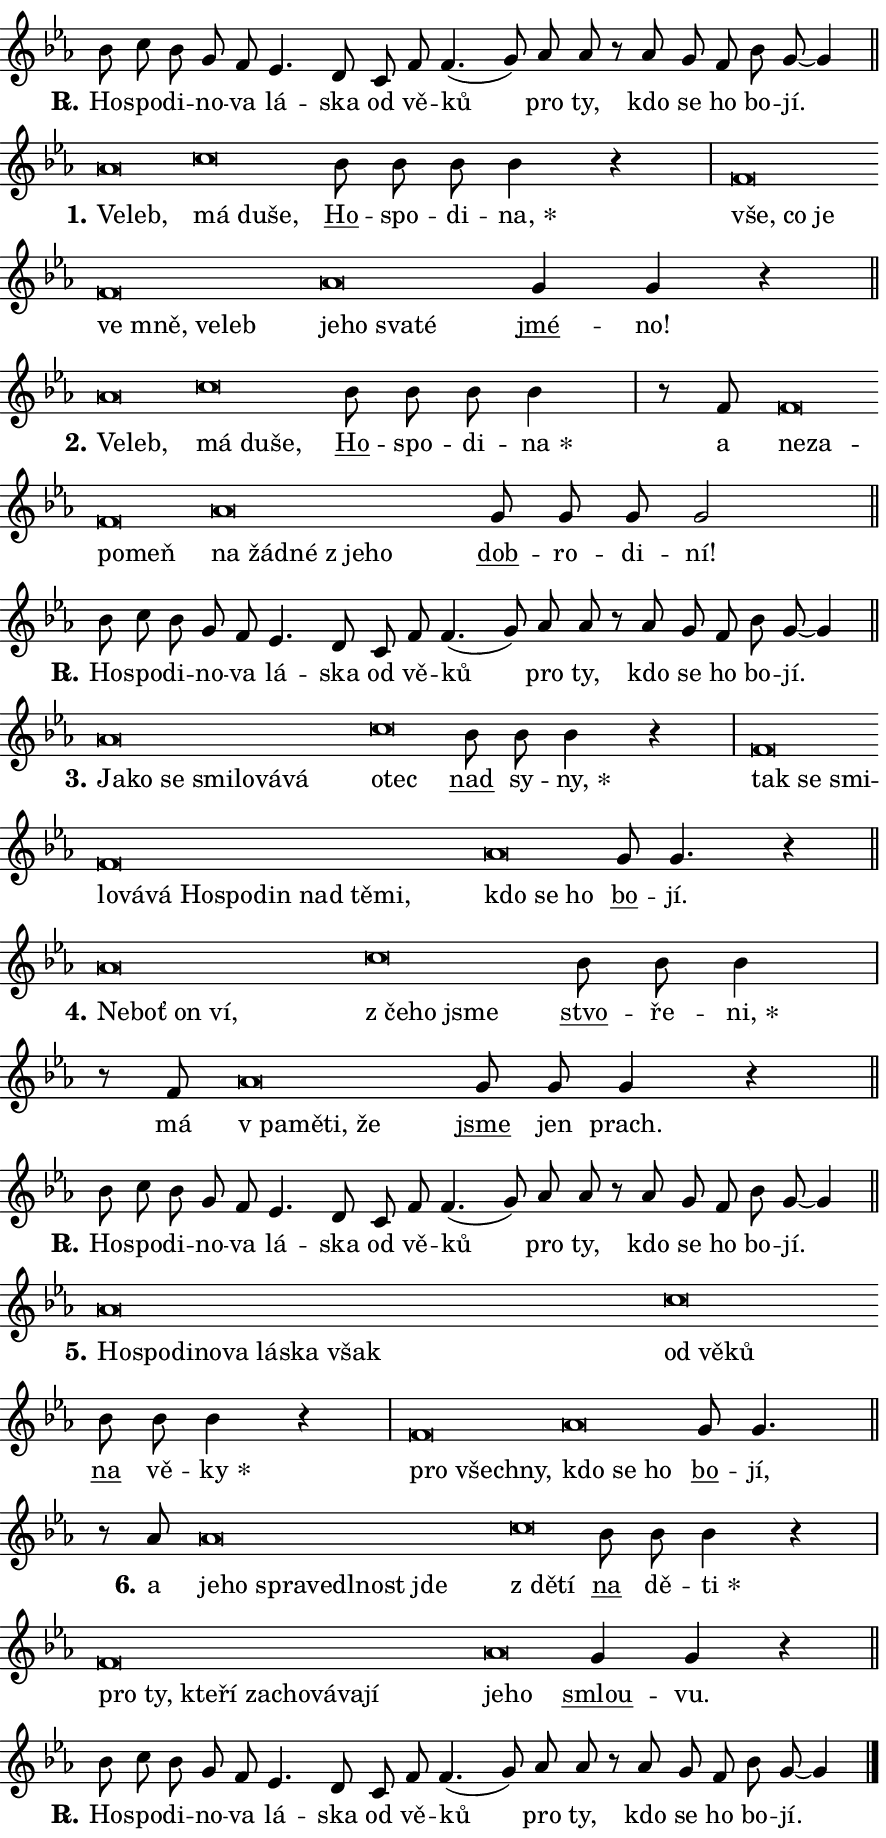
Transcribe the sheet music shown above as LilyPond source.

\version "2.24.0"
\header { tagline = "" }
\paper {
  indent = 0\cm
  top-margin = 0\cm
  right-margin = 0.13\cm % to fit lyric hyphens
  bottom-margin = 0\cm
  left-margin = 0\cm
  paper-width = 15\cm
  page-breaking = #ly:one-page-breaking
  system-system-spacing.basic-distance = #11
  score-system-spacing.basic-distance = #11
  ragged-last = ##f
}


%% Author: Thomas Morley
%% https://lists.gnu.org/archive/html/lilypond-user/2020-05/msg00002.html
#(define (line-position grob)
"Returns position of @var[grob} in current system:
   @code{'start}, if at first time-step
   @code{'end}, if at last time-step
   @code{'middle} otherwise
"
  (let* ((col (ly:item-get-column grob))
         (ln (ly:grob-object col 'left-neighbor))
         (rn (ly:grob-object col 'right-neighbor))
         (col-to-check-left (if (ly:grob? ln) ln col))
         (col-to-check-right (if (ly:grob? rn) rn col))
         (break-dir-left
           (and
             (ly:grob-property col-to-check-left 'non-musical #f)
             (ly:item-break-dir col-to-check-left)))
         (break-dir-right
           (and
             (ly:grob-property col-to-check-right 'non-musical #f)
             (ly:item-break-dir col-to-check-right))))
        (cond ((eqv? 1 break-dir-left) 'start)
              ((eqv? -1 break-dir-right) 'end)
              (else 'middle))))

#(define (tranparent-at-line-position vctor)
  (lambda (grob)
  "Relying on @code{line-position} select the relevant enry from @var{vctor}.
Used to determine transparency,"
    (case (line-position grob)
      ((end) (not (vector-ref vctor 0)))
      ((middle) (not (vector-ref vctor 1)))
      ((start) (not (vector-ref vctor 2))))))

noteHeadBreakVisibility =
#(define-music-function (break-visibility)(vector?)
"Makes @code{NoteHead}s transparent relying on @var{break-visibility}"
#{
  \override NoteHead.transparent =
    #(tranparent-at-line-position break-visibility)
#})

#(define delete-ledgers-for-transparent-note-heads
  (lambda (grob)
    "Reads whether a @code{NoteHead} is transparent.
If so this @code{NoteHead} is removed from @code{'note-heads} from
@var{grob}, which is supposed to be @code{LedgerLineSpanner}.
As a result ledgers are not printed for this @code{NoteHead}"
    (let* ((nhds-array (ly:grob-object grob 'note-heads))
           (nhds-list
             (if (ly:grob-array? nhds-array)
                 (ly:grob-array->list nhds-array)
                 '()))
           ;; Relies on the transparent-property being done before
           ;; Staff.LedgerLineSpanner.after-line-breaking is executed.
           ;; This is fragile ...
           (to-keep
             (remove
               (lambda (nhd)
                 (ly:grob-property nhd 'transparent #f))
               nhds-list)))
      ;; TODO find a better method to iterate over grob-arrays, similiar
      ;; to filter/remove etc for lists
      ;; For now rebuilt from scratch
      (set! (ly:grob-object grob 'note-heads)  '())
      (for-each
        (lambda (nhd)
          (ly:pointer-group-interface::add-grob grob 'note-heads nhd))
        to-keep))))

squashNotes = {
  \override NoteHead.X-extent = #'(-0.2 . 0.2)
  \override NoteHead.Y-extent = #'(-0.75 . 0)
  \override NoteHead.stencil =
    #(lambda (grob)
       (let ((pos (ly:grob-property grob 'staff-position)))
         (begin
           (if (< pos -7) (display "ERROR: Lower brevis then expected\n") (display ""))
           (if (<= pos -6) ly:text-interface::print ly:note-head::print))))
}
unSquashNotes = {
  \revert NoteHead.X-extent
  \revert NoteHead.Y-extent
  \revert NoteHead.stencil
}

hideNotes = \noteHeadBreakVisibility #begin-of-line-visible
unHideNotes = \noteHeadBreakVisibility #all-visible

% work-around for resetting accidentals
% https://lilypond.org/doc/v2.23/Documentation/notation/displaying-rhythms#unmetered-music
cadenzaMeasure = {
  \cadenzaOff
  \partial 1024 s1024
  \cadenzaOn
}

#(define-markup-command (accent layout props text) (markup?)
  "Underline accented syllable"
  (interpret-markup layout props
    #{\markup \override #'(offset . 4.3) \underline { #text }#}))

responsum = \markup \concat {
  "R" \hspace #-1.05 \path #0.1 #'((moveto 0 0.07) (lineto 0.9 0.8)) \hspace #0.05 "."
}

spaceSize = #0.6828661417322834 % exact space size for TeX Gyre Schola

\layout {
  \context {
    \Staff
    \remove "Time_signature_engraver"
    \override LedgerLineSpanner.after-line-breaking = #delete-ledgers-for-transparent-note-heads
  }
  \context {
    \Lyrics {
      \override LyricSpace.minimum-distance = \spaceSize
      \override LyricText.font-name = #"TeX Gyre Schola"
      \override LyricText.font-size = 1
      \override StanzaNumber.font-name = #"TeX Gyre Schola Bold"
      \override StanzaNumber.font-size = 1
    }
  }
  \context {
    \Score 
    \override NoteHead.text =
      #(lambda (grob) 
        (let ((pos (ly:grob-property grob 'staff-position)))
          #{\markup {
            \combine
              \halign #-0.55 \raise #(if (= pos -6) 0 0.5) \override #'(thickness . 2) \draw-line #'(3.2 . 0)
              \musicglyph "noteheads.sM1"
          }#}))
  }
}

% magnetic-lyrics.ily
%
%   written by
%     Jean Abou Samra <jean@abou-samra.fr>
%     Werner Lemberg <wl@gnu.org>
%
%   adapted by
%     Jiri Hon <jiri.hon@gmail.com>
%
% Version 2022-Apr-15

% https://www.mail-archive.com/lilypond-user@gnu.org/msg149350.html

#(define (Left_hyphen_pointer_engraver context)
   "Collect syllable-hyphen-syllable occurrences in lyrics and store
them in properties.  This engraver only looks to the left.  For
example, if the lyrics input is @code{foo -- bar}, it does the
following.

@itemize @bullet
@item
Set the @code{text} property of the @code{LyricHyphen} grob between
@q{foo} and @q{bar} to @code{foo}.

@item
Set the @code{left-hyphen} property of the @code{LyricText} grob with
text @q{foo} to the @code{LyricHyphen} grob between @q{foo} and
@q{bar}.
@end itemize

Use this auxiliary engraver in combination with the
@code{lyric-@/text::@/apply-@/magnetic-@/offset!} hook."
   (let ((hyphen #f)
         (text #f))
     (make-engraver
      (acknowledgers
       ((lyric-syllable-interface engraver grob source-engraver)
        (set! text grob)))
      (end-acknowledgers
       ((lyric-hyphen-interface engraver grob source-engraver)
        ;(when (not (grob::has-interface grob 'lyric-space-interface))
          (set! hyphen grob)));)
      ((stop-translation-timestep engraver)
       (when (and text hyphen)
         (ly:grob-set-object! text 'left-hyphen hyphen))
       (set! text #f)
       (set! hyphen #f)))))

#(define (lyric-text::apply-magnetic-offset! grob)
   "If the space between two syllables is less than the value in
property @code{LyricText@/.details@/.squash-threshold}, move the right
syllable to the left so that it gets concatenated with the left
syllable.

Use this function as a hook for
@code{LyricText@/.after-@/line-@/breaking} if the
@code{Left_@/hyphen_@/pointer_@/engraver} is active."
   (let ((hyphen (ly:grob-object grob 'left-hyphen #f)))
     (when hyphen
       (let ((left-text (ly:spanner-bound hyphen LEFT)))
         (when (grob::has-interface left-text 'lyric-syllable-interface)
           (let* ((common (ly:grob-common-refpoint grob left-text X))
                  (this-x-ext (ly:grob-extent grob common X))
                  (left-x-ext
                   (begin
                     ;; Trigger magnetism for left-text.
                     (ly:grob-property left-text 'after-line-breaking)
                     (ly:grob-extent left-text common X)))
                  ;; `delta` is the gap width between two syllables.
                  (delta (- (interval-start this-x-ext)
                            (interval-end left-x-ext)))
                  (details (ly:grob-property grob 'details))
                  (threshold (assoc-get 'squash-threshold details 0.2)))
             (when (< delta threshold)
               (let* (;; We have to manipulate the input text so that
                      ;; ligatures crossing syllable boundaries are not
                      ;; disabled.  For languages based on the Latin
                      ;; script this is essentially a beautification.
                      ;; However, for non-Western scripts it can be a
                      ;; necessity.
                      (lt (ly:grob-property left-text 'text))
                      (rt (ly:grob-property grob 'text))
                      (is-space (grob::has-interface hyphen 'lyric-space-interface))
                      (space (if is-space " " ""))
                      (extra-delta (if is-space spaceSize 0))
                      ;; Append new syllable.
                      (ltrt-space (if (and (string? lt) (string? rt))
                                (string-append lt space rt)
                                (make-concat-markup (list lt space rt))))
                      ;; Right-align `ltrt` to the right side.
                      (ltrt-space-markup (grob-interpret-markup
                               grob
                               (make-translate-markup
                                (cons (interval-length this-x-ext) 0)
                                (make-right-align-markup ltrt-space)))))
                 (begin
                   ;; Don't print `left-text`.
                   (ly:grob-set-property! left-text 'stencil #f)
                   ;; Set text and stencil (which holds all collected
                   ;; syllables so far) and shift it to the left.
                   (ly:grob-set-property! grob 'text ltrt-space)
                   (ly:grob-set-property! grob 'stencil ltrt-space-markup)
                   (ly:grob-translate-axis! grob (- (- delta extra-delta)) X))))))))))


#(define (lyric-hyphen::displace-bounds-first grob)
   ;; Make very sure this callback isn't triggered too early.
   (let ((left (ly:spanner-bound grob LEFT))
         (right (ly:spanner-bound grob RIGHT)))
     (ly:grob-property left 'after-line-breaking)
     (ly:grob-property right 'after-line-breaking)
     (ly:lyric-hyphen::print grob)))

squashThreshold = #0.4

\layout {
  \context {
    \Lyrics
    \consists #Left_hyphen_pointer_engraver
    \override LyricText.after-line-breaking =
      #lyric-text::apply-magnetic-offset!
    \override LyricHyphen.stencil = #lyric-hyphen::displace-bounds-first
    \override LyricText.details.squash-threshold = \squashThreshold
    \override LyricHyphen.minimum-distance = 0
    \override LyricHyphen.minimum-length = \squashThreshold
  }
}

squashText = \override LyricText.details.squash-threshold = 9999
unSquashText = \override LyricText.details.squash-threshold = \squashThreshold

leftText = \override LyricText.self-alignment-X = #LEFT
unLeftText = \revert LyricText.self-alignment-X

starOffset = #(lambda (grob) 
                (let ((x_offset (ly:self-alignment-interface::aligned-on-x-parent grob)))
                  (if (= x_offset 0) 0 (+ x_offset 1.2))))

star = #(define-music-function (syllable)(string?)
"Append star separator at the end of a syllable"
#{
  \once \override LyricText.X-offset = #starOffset
  \lyricmode { \markup {
    #syllable
    \override #'((font-name . "TeX Gyre Schola Bold")) \hspace #0.2 \lower #0.65 \larger "*"
  } }
#})

starAccent = #(define-music-function (syllable)(string?)
"Append star separator at the end of a syllable and make accent"
#{
  \once \override LyricText.X-offset = #starOffset
  \lyricmode { \markup {
    \accent #syllable
    \override #'((font-name . "TeX Gyre Schola Bold")) \hspace #0.2 \lower #0.65 \larger "*"
  } }
#})

breath = #(define-music-function (syllable)(string?)
"Append breathing indicator at the end of a syllable"
#{
  \lyricmode { \markup { #syllable "+" } }
#})

optionalBreath = #(define-music-function (syllable)(string?)
"Append optional breathing indicator at the end of a syllable"
#{
  \lyricmode { \markup { #syllable "(+)" } }
#})


\score {
    <<
        \new Voice = "melody" { \cadenzaOn \key es \major \relative { bes'8 c bes g f es4. d8 \bar "" c f f4.( g8)] \bar "" as as \bar "" r as g f bes g~ g4 \cadenzaMeasure \bar "||" \break } }
        \new Lyrics \lyricsto "melody" { \lyricmode { \set stanza = \responsum
Ho -- spo -- di -- no -- va lá -- ska od vě -- ků pro ty, kdo se ho bo -- jí. } }
    >>
    \layout {}
}

\score {
    <<
        \new Voice = "melody" { \cadenzaOn \key es \major \relative { \squashNotes as'\breve*1/16 \hideNotes \breve*1/16 \bar "" \unHideNotes \unSquashNotes \squashNotes c\breve*1/16 \hideNotes \breve*1/16 \breve*1/16 \bar "" \unHideNotes \unSquashNotes \bar "" bes8 bes bes bes4 r \cadenzaMeasure \bar "|" \squashNotes f\breve*1/16 \hideNotes \breve*1/16 \bar "" \breve*1/16 \bar "" \breve*1/16 \bar "" \breve*1/16 \bar "" \breve*1/16 \breve*1/16 \bar "" \unHideNotes \unSquashNotes \squashNotes as\breve*1/16 \hideNotes \breve*1/16 \bar "" \breve*1/16 \breve*1/16 \bar "" \unHideNotes \unSquashNotes \bar "" g4 g r \cadenzaMeasure \bar "||" \break } }
        \new Lyrics \lyricsto "melody" { \lyricmode { \set stanza = "1."
\leftText Ve -- \squashText leb, \unSquashText má \squashText du -- še, \unLeftText \unSquashText \markup \accent Ho -- spo -- di -- \star na, \leftText vše, \squashText co je ve mně, ve -- leb \unSquashText je -- \squashText ho sva -- té \unLeftText \unSquashText \markup \accent jmé -- no! } }
    >>
    \layout {}
}

\score {
    <<
        \new Voice = "melody" { \cadenzaOn \key es \major \relative { \squashNotes as'\breve*1/16 \hideNotes \breve*1/16 \bar "" \unHideNotes \unSquashNotes \squashNotes c\breve*1/16 \hideNotes \breve*1/16 \breve*1/16 \bar "" \unHideNotes \unSquashNotes \bar "" bes8 bes bes bes4 \cadenzaMeasure \bar "|" r8 f8 \squashNotes f\breve*1/16 \hideNotes \breve*1/16 \bar "" \breve*1/16 \breve*1/16 \bar "" \unHideNotes \unSquashNotes \squashNotes as\breve*1/16 \hideNotes \breve*1/16 \bar "" \breve*1/16 \bar "" \breve*1/16 \breve*1/16 \bar "" \unHideNotes \unSquashNotes \bar "" g8 g g g2 \cadenzaMeasure \bar "||" \break } }
        \new Lyrics \lyricsto "melody" { \lyricmode { \set stanza = "2."
\leftText Ve -- \squashText leb, \unSquashText má \squashText du -- še, \unLeftText \unSquashText \markup \accent Ho -- spo -- di -- \star na a \leftText ne -- \squashText za -- po -- meň \unSquashText na \squashText žád -- né "z je" -- ho \unLeftText \unSquashText \markup \accent dob -- ro -- di -- ní! } }
    >>
    \layout {}
}

\score {
    <<
        \new Voice = "melody" { \cadenzaOn \key es \major \relative { bes'8 c bes g f es4. d8 \bar "" c f f4.( g8)] \bar "" as as \bar "" r as g f bes g~ g4 \cadenzaMeasure \bar "||" \break } }
        \new Lyrics \lyricsto "melody" { \lyricmode { \set stanza = \responsum
Ho -- spo -- di -- no -- va lá -- ska od vě -- ků pro ty, kdo se ho bo -- jí. } }
    >>
    \layout {}
}

\score {
    <<
        \new Voice = "melody" { \cadenzaOn \key es \major \relative { \squashNotes as'\breve*1/16 \hideNotes \breve*1/16 \bar "" \breve*1/16 \bar "" \breve*1/16 \bar "" \breve*1/16 \bar "" \breve*1/16 \breve*1/16 \bar "" \unHideNotes \unSquashNotes \squashNotes c\breve*1/16 \hideNotes \breve*1/16 \bar "" \unHideNotes \unSquashNotes \bar "" bes8 bes bes4 r \cadenzaMeasure \bar "|" \squashNotes f\breve*1/16 \hideNotes \breve*1/16 \bar "" \breve*1/16 \bar "" \breve*1/16 \bar "" \breve*1/16 \bar "" \breve*1/16 \bar "" \breve*1/16 \bar "" \breve*1/16 \bar "" \breve*1/16 \bar "" \breve*1/16 \bar "" \breve*1/16 \breve*1/16 \bar "" \unHideNotes \unSquashNotes \squashNotes as\breve*1/16 \hideNotes \breve*1/16 \breve*1/16 \bar "" \unHideNotes \unSquashNotes \bar "" g8 g4. r4 \cadenzaMeasure \bar "||" \break } }
        \new Lyrics \lyricsto "melody" { \lyricmode { \set stanza = "3."
\leftText Ja -- \squashText ko se smi -- lo -- vá -- vá \unSquashText o -- \squashText tec \unLeftText \unSquashText \markup \accent nad sy -- \star ny, \leftText tak \squashText se smi -- lo -- vá -- vá Ho -- spo -- din nad tě -- mi, \unSquashText kdo \squashText se ho \unLeftText \unSquashText \markup \accent bo -- jí. } }
    >>
    \layout {}
}

\score {
    <<
        \new Voice = "melody" { \cadenzaOn \key es \major \relative { \squashNotes as'\breve*1/16 \hideNotes \breve*1/16 \bar "" \breve*1/16 \breve*1/16 \bar "" \unHideNotes \unSquashNotes \squashNotes c\breve*1/16 \hideNotes \breve*1/16 \breve*1/16 \bar "" \unHideNotes \unSquashNotes \bar "" bes8 bes bes4 \cadenzaMeasure \bar "|" r8 f8 \squashNotes as\breve*1/16 \hideNotes \breve*1/16 \bar "" \breve*1/16 \breve*1/16 \bar "" \unHideNotes \unSquashNotes \bar "" g8 g g4 r4 \cadenzaMeasure \bar "||" \break } }
        \new Lyrics \lyricsto "melody" { \lyricmode { \set stanza = "4."
\leftText Ne -- \squashText boť on ví, \unSquashText "z če" -- \squashText ho jsme \unLeftText \unSquashText \markup \accent stvo -- ře -- \star ni, má \leftText "v pa" -- \squashText mě -- ti, že \unLeftText \unSquashText \markup \accent jsme jen prach. } }
    >>
    \layout {}
}

\score {
    <<
        \new Voice = "melody" { \cadenzaOn \key es \major \relative { bes'8 c bes g f es4. d8 \bar "" c f f4.( g8)] \bar "" as as \bar "" r as g f bes g~ g4 \cadenzaMeasure \bar "||" \break } }
        \new Lyrics \lyricsto "melody" { \lyricmode { \set stanza = \responsum
Ho -- spo -- di -- no -- va lá -- ska od vě -- ků pro ty, kdo se ho bo -- jí. } }
    >>
    \layout {}
}

\score {
    <<
        \new Voice = "melody" { \cadenzaOn \key es \major \relative { \squashNotes as'\breve*1/16 \hideNotes \breve*1/16 \bar "" \breve*1/16 \bar "" \breve*1/16 \bar "" \breve*1/16 \bar "" \breve*1/16 \bar "" \breve*1/16 \breve*1/16 \bar "" \unHideNotes \unSquashNotes \squashNotes c\breve*1/16 \hideNotes \breve*1/16 \breve*1/16 \bar "" \unHideNotes \unSquashNotes \bar "" bes8 bes bes4 r \cadenzaMeasure \bar "|" \squashNotes f\breve*1/16 \hideNotes \breve*1/16 \breve*1/16 \bar "" \unHideNotes \unSquashNotes \squashNotes as\breve*1/16 \hideNotes \breve*1/16 \breve*1/16 \bar "" \unHideNotes \unSquashNotes \bar "" g8 g4. \cadenzaMeasure \bar "||" \break } }
        \new Lyrics \lyricsto "melody" { \lyricmode { \set stanza = "5."
\leftText Ho -- \squashText spo -- di -- no -- va lá -- ska však \unSquashText od \squashText vě -- ků \unLeftText \unSquashText \markup \accent na vě -- \star ky \leftText pro \squashText všech -- ny, \unSquashText kdo \squashText se ho \unLeftText \unSquashText \markup \accent bo -- jí, } }
    >>
    \layout {}
}

\score {
    <<
        \new Voice = "melody" { \cadenzaOn \key es \major \relative { r8 as'8 \squashNotes as\breve*1/16 \hideNotes \breve*1/16 \bar "" \breve*1/16 \bar "" \breve*1/16 \bar "" \breve*1/16 \bar "" \breve*1/16 \breve*1/16 \bar "" \unHideNotes \unSquashNotes \squashNotes c\breve*1/16 \hideNotes \breve*1/16 \bar "" \unHideNotes \unSquashNotes \bar "" bes8 bes bes4 r \cadenzaMeasure \bar "|" \squashNotes f\breve*1/16 \hideNotes \breve*1/16 \bar "" \breve*1/16 \bar "" \breve*1/16 \bar "" \breve*1/16 \bar "" \breve*1/16 \bar "" \breve*1/16 \bar "" \breve*1/16 \breve*1/16 \bar "" \unHideNotes \unSquashNotes \squashNotes as\breve*1/16 \hideNotes \breve*1/16 \bar "" \unHideNotes \unSquashNotes \bar "" g4 g r \cadenzaMeasure \bar "||" \break } }
        \new Lyrics \lyricsto "melody" { \lyricmode { \set stanza = "6."
a \leftText je -- \squashText ho spra -- ve -- dl -- nost jde \unSquashText "z dě" -- \squashText tí \unLeftText \unSquashText \markup \accent na dě -- \star ti \leftText pro \squashText ty, kte -- ří za -- cho -- vá -- va -- jí \unSquashText je -- \squashText ho \unLeftText \unSquashText \markup \accent smlou -- vu. } }
    >>
    \layout {}
}

\score {
    <<
        \new Voice = "melody" { \cadenzaOn \key es \major \relative { bes'8 c bes g f es4. d8 \bar "" c f f4.( g8)] \bar "" as as \bar "" r as g f bes g~ g4 \cadenzaMeasure \bar "||" \break } \bar "|." }
        \new Lyrics \lyricsto "melody" { \lyricmode { \set stanza = \responsum
Ho -- spo -- di -- no -- va lá -- ska od vě -- ků pro ty, kdo se ho bo -- jí. } }
    >>
    \layout {}
}
